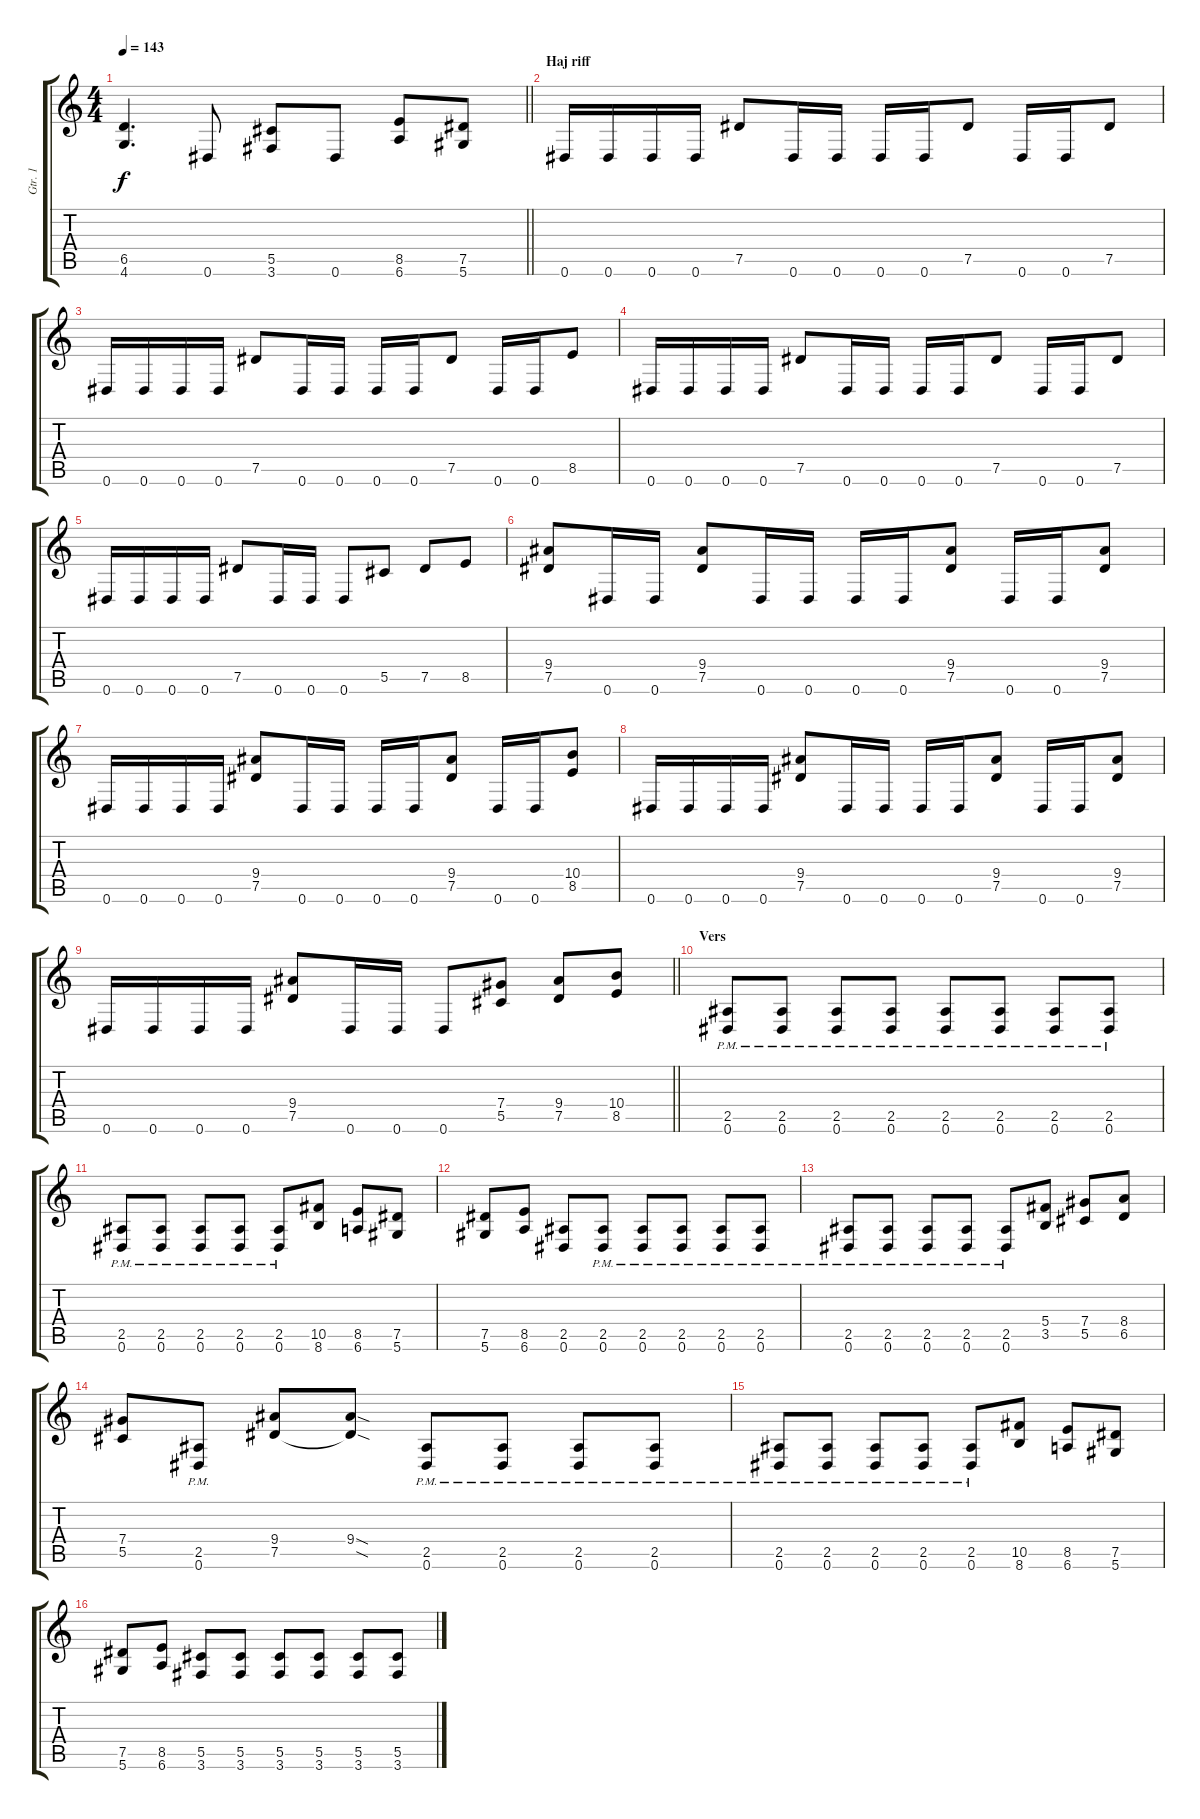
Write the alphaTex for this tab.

\track ("Gtr. 1" "Gtr. 1") {instrument distortionguitar}
\staff {score tabs}
\tuning (Eb4 Bb3 Gb3 Db3 Ab2 Eb2) {hide}
\ts (4 4)
\tempo 143
\clef g2
\barLineRight lightlight
\ks c
(6.5{t} 4.6{t}).4{d dy f} 0.6.8 (5.5 3.6).8 0.6.8 (8.5 6.6).8 (7.5 5.6).8 |
\section ("" "Haj riff")
0.6.16 0.6.16 0.6.16 0.6.16 7.5.8 0.6.16 0.6.16 0.6.16 0.6.16 7.5.8 0.6.16 0.6.16 7.5.8 |
0.6.16 0.6.16 0.6.16 0.6.16 7.5.8 0.6.16 0.6.16 0.6.16 0.6.16 7.5.8 0.6.16 0.6.16 8.5.8 |
0.6.16 0.6.16 0.6.16 0.6.16 7.5.8 0.6.16 0.6.16 0.6.16 0.6.16 7.5.8 0.6.16 0.6.16 7.5.8 |
0.6.16 0.6.16 0.6.16 0.6.16 7.5.8 0.6.16 0.6.16 0.6.8 5.5.8 7.5.8 8.5.8 |
(9.4 7.5).8 0.6.16 0.6.16 (9.4 7.5).8 0.6.16 0.6.16 0.6.16 0.6.16 (9.4 7.5).8 0.6.16 0.6.16 (9.4 7.5).8 |
0.6.16 0.6.16 0.6.16 0.6.16 (9.4 7.5).8 0.6.16 0.6.16 0.6.16 0.6.16 (9.4 7.5).8 0.6.16 0.6.16 (10.4 8.5).8 |
0.6.16 0.6.16 0.6.16 0.6.16 (9.4 7.5).8 0.6.16 0.6.16 0.6.16 0.6.16 (9.4 7.5).8 0.6.16 0.6.16 (9.4 7.5).8 |
\barLineRight lightlight
0.6.16 0.6.16 0.6.16 0.6.16 (9.4 7.5).8 0.6.16 0.6.16 0.6.8 (7.4 5.5).8 (9.4 7.5).8 (10.4 8.5).8 |
\section ("" "Vers")
(2.5{pm} 0.6).8 (2.5{pm} 0.6).8 (2.5{pm} 0.6).8 (2.5{pm} 0.6).8 (2.5{pm} 0.6).8 (2.5{pm} 0.6).8 (2.5{pm} 0.6).8 (2.5{pm} 0.6).8 |
(2.5{pm} 0.6).8 (2.5{pm} 0.6).8 (2.5{pm} 0.6).8 (2.5{pm} 0.6).8 (2.5{pm} 0.6).8 (10.5 8.6).8 (8.5 6.6).8 (7.5 5.6).8 |
(7.5 5.6).8 (8.5 6.6).8 (2.5 0.6).8 (2.5{pm} 0.6).8 (2.5{pm} 0.6).8 (2.5{pm} 0.6).8 (2.5{pm} 0.6).8 (2.5{pm} 0.6).8 |
(2.5{pm} 0.6).8 (2.5{pm} 0.6).8 (2.5{pm} 0.6).8 (2.5{pm} 0.6).8 (2.5{pm} 0.6).8 (5.4 3.5).8 (7.4 5.5).8 (8.4 6.5).8 |
(7.4 5.5).8 (2.5{pm} 0.6).8 (9.4 7.5).8 (9.4{sod} 7.5{sod t}).8 (2.5{pm} 0.6).8 (2.5{pm} 0.6).8 (2.5{pm} 0.6).8 (2.5{pm} 0.6).8 |
(2.5{pm} 0.6).8 (2.5{pm} 0.6).8 (2.5{pm} 0.6).8 (2.5{pm} 0.6).8 (2.5{pm} 0.6).8 (10.5 8.6).8 (8.5 6.6).8 (7.5 5.6).8 |
(7.5 5.6).8 (8.5 6.6).8 (5.5 3.6).8 (5.5 3.6).8 (5.5 3.6).8 (5.5 3.6).8 (5.5 3.6).8 (5.5 3.6).8
